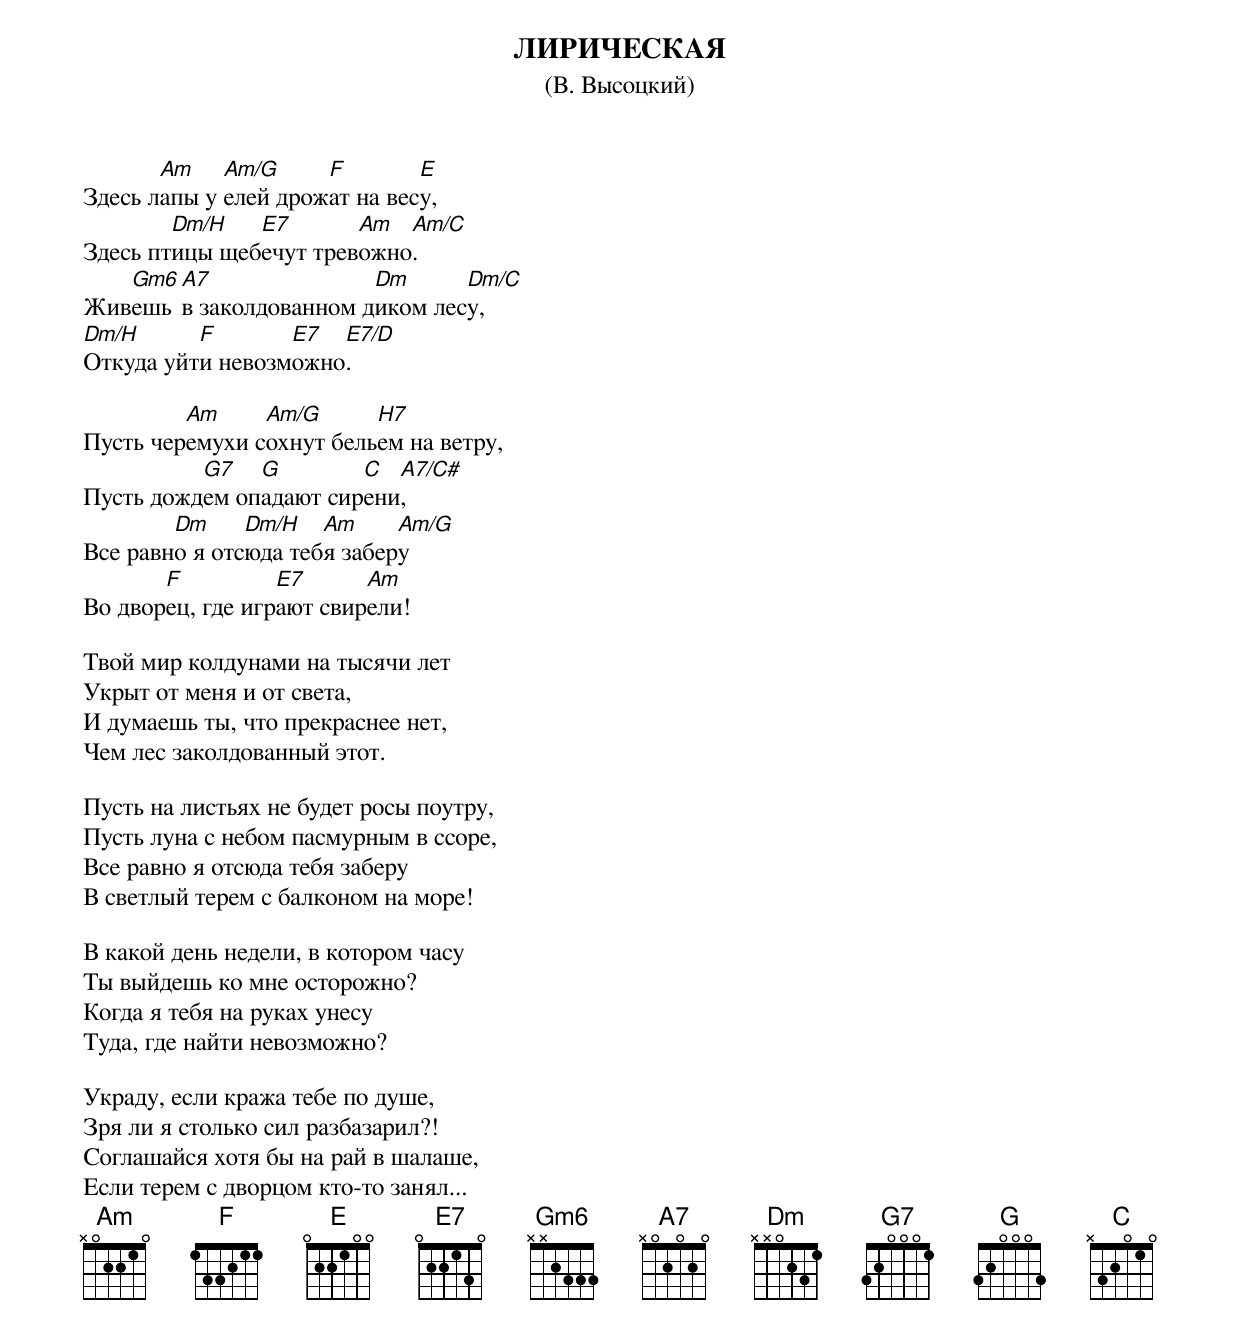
ЛИРИЧЕСКАЯ
(В. Высоцкий)

       Am    Am/G     F        E
Здесь лапы у елей дрожат на весу,
        Dm/H   E7       Am  Am/C
Здесь птицы щебечут тревожно.
   Gm6 A7               Dm      Dm/C
Живешь в заколдованном диком лесу,
Dm/H      F       E7  E7/D
Откуда уйти невозможно.

         Am     Am/G      H7
Пусть черемухи сохнут бельем на ветру,
          G7   G        C  A7/C#
Пусть дождем опадают сирени,
        Dm     Dm/H   Am     Am/G
Все равно я отсюда тебя заберу
       F          E7      Am
Во дворец, где играют свирели!

Твой мир колдунами на тысячи лет
Укрыт от меня и от света,
И думаешь ты, что прекраснее нет,
Чем лес заколдованный этот.

Пусть на листьях не будет росы поутру,
Пусть луна с небом пасмурным в ссоре,
Все равно я отсюда тебя заберу
В светлый терем с балконом на море!

В какой день недели, в котором часу
Ты выйдешь ко мне осторожно?
Когда я тебя на руках унесу
Туда, где найти невозможно?

Украду, если кража тебе по душе,
Зря ли я столько сил разбазарил?!
Соглашайся хотя бы на рай в шалаше,
Если терем с дворцом кто-то занял...
